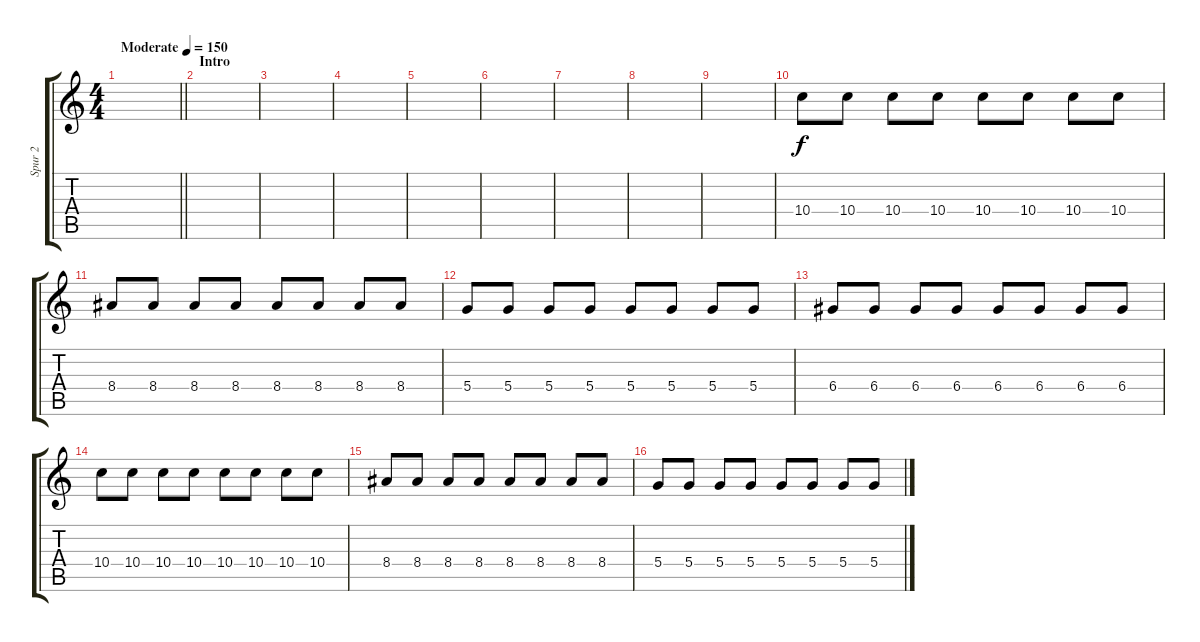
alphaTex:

\track ("Spur 2" "Spur 2") {instrument electricguitarjazz}
\staff {score tabs}
\tuning (E4 B3 G3 D3 A2 E2) {hide}
\ts (4 4)
\tempo (150 "Moderate")
\clef g2
\barLineRight lightlight
\ks c
|
\section ("" "Intro")
|
|
|
|
|
|
|
|
10.4.8 10.4.8 10.4.8 10.4.8 10.4.8 10.4.8 10.4.8 10.4.8 |
8.4.8 8.4.8 8.4.8 8.4.8 8.4.8 8.4.8 8.4.8 8.4.8 |
5.4.8 5.4.8 5.4.8 5.4.8 5.4.8 5.4.8 5.4.8 5.4.8 |
6.4.8 6.4.8 6.4.8 6.4.8 6.4.8 6.4.8 6.4.8 6.4.8 |
10.4.8 10.4.8 10.4.8 10.4.8 10.4.8 10.4.8 10.4.8 10.4.8 |
8.4.8 8.4.8 8.4.8 8.4.8 8.4.8 8.4.8 8.4.8 8.4.8 |
5.4.8 5.4.8 5.4.8 5.4.8 5.4.8 5.4.8 5.4.8 5.4.8
